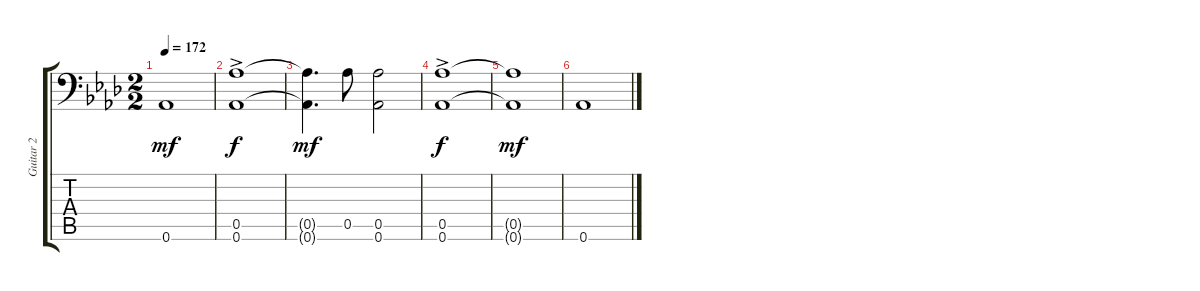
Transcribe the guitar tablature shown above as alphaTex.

\track ("Guitar 2" "Guitar 2") {instrument electricguitarclean}
\staff {score tabs}
\tuning (Eb4 Ab3 Eb3 Db3 Ab2 Ab1) {hide}
\ts (2 2)
\tempo 172
\clef f4
\ks ab
0.6{t}.1{dy mf} |
(0.5{ac} 0.6{ac}).1{dy f} |
(0.5{t} 0.6{t}).4{d dy mf} 0.5.8 (0.5 0.6).2 |
(0.5{ac} 0.6{ac}).1{dy f} |
(0.5{t} 0.6{t}).1{dy mf} |
0.6.1
